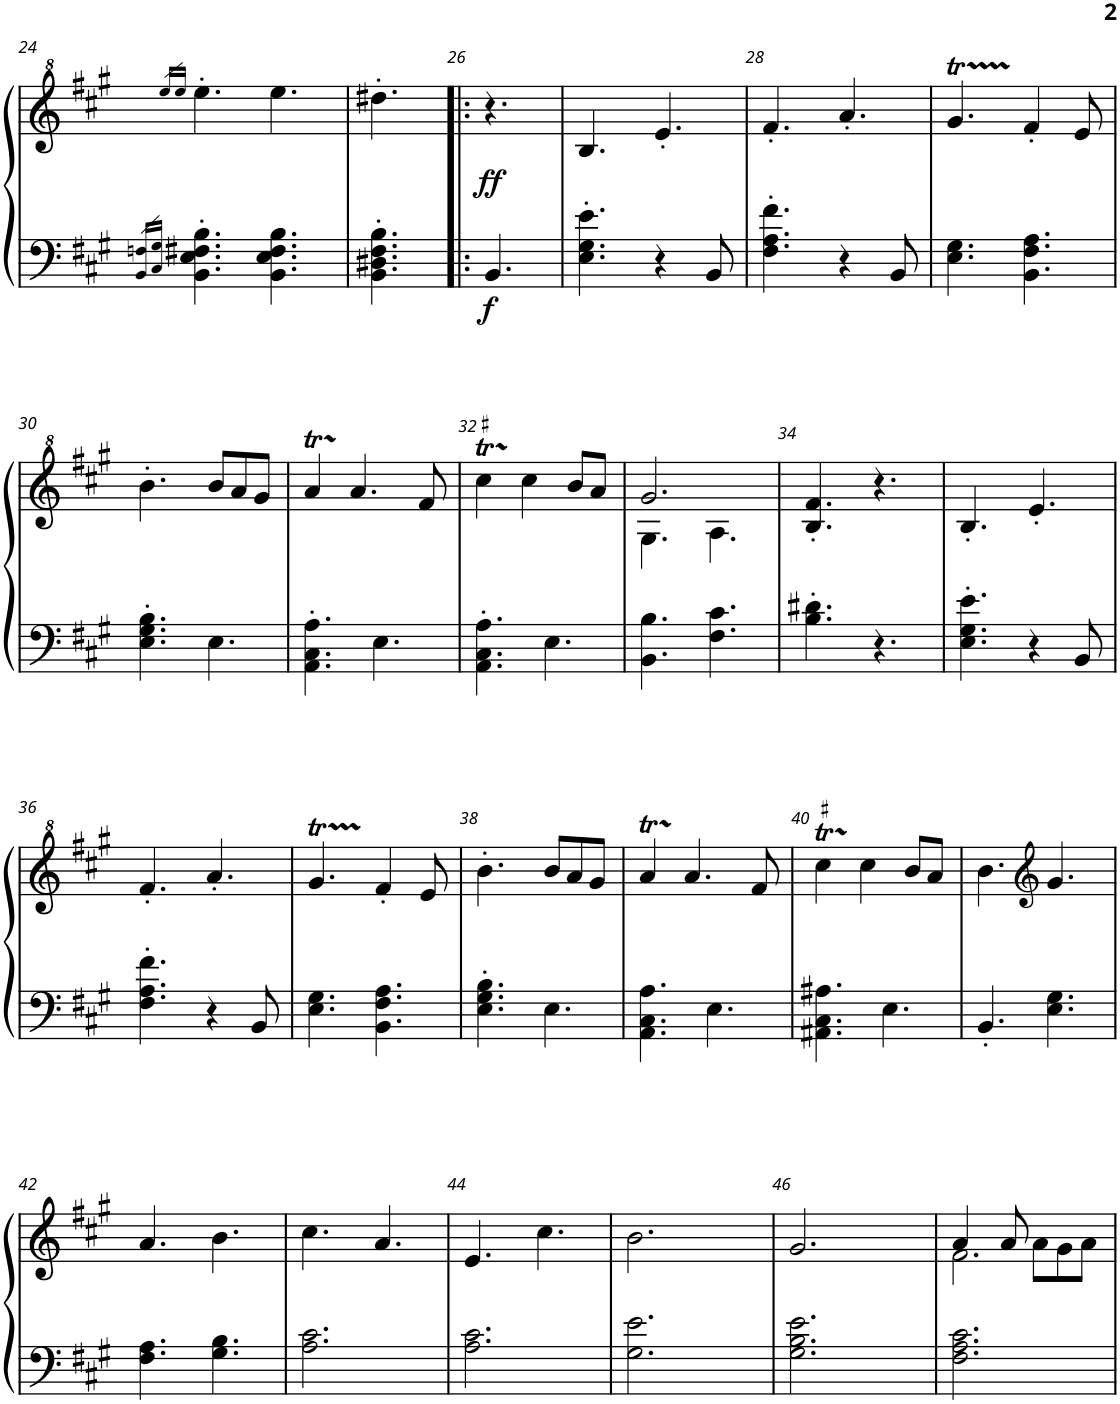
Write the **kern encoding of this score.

**kern	**kern	**dynam
*part1	*part1	*part1
*staff2	*staff1	*staff1/2
*I"Piano, Right	*	*
*I'Pno.	*	*
!!LO:PB:g=z
*clefF4	*clefG^2	*
*k[f#c#g#]	*k[f#c#g#]	*
*M6/8	*M6/8	*
=24	=24	=24
16qBB/ 16qFn/LL	16qeee/LL	.
16qC#/ 16qG#/JJ	16qeee/JJ	.
4.BB\' 4.E\' 4.F#X\' 4.B\'	4.eee'\	.
4.BB\ 4.E\ 4.F#\ 4.B\	4.eee\	.
=25	=25	=25
4.BB\' 4.D#X\' 4.F#\' 4.B\'	4.ddd#X'\	.
=26!|:	=26!|:	=26!|:
!	!	!LO:DY:b=2
!	!	!LO:DY:n=1:b
4.BB/	4.r	f ff
=27	=27	=27
4.E\' 4.G#\' 4.e\'	4.b/	.
4r	4.ee'/	.
8BB/	.	.
=28	=28	=28
4.F#\' 4.A\' 4.f#\'	4.ff#'/	.
4r	4.aa'/	.
8BB/	.	.
=29	=29	=29
4.E\ 4.G#\	4.gg#t/	.
4.BB\ 4.F#\ 4.A\	4ff#'/	.
.	8ee/	.
!!LO:LB:g=z
=30	=30	=30
4.E\' 4.G#\' 4.B\'	4.bb'\	.
4.E\	8bb/L	.
.	8aa/	.
.	8gg#/J	.
=31	=31	=31
4.AA\' 4.C#\' 4.A\'	4aaT/	.
.	4.aa/	.
4.E\	.	.
.	8ff#/	.
=32	=32	=32
!	!LO:TR:acc=#	!
4.AA\' 4.C#\' 4.A\'	4ccc#T\	.
.	4ccc#\	.
4.E\	.	.
.	8bb/L	.
.	8aa/J	.
=33	=33	=33
*	*^	*
4.BB\ 4.B\	2.gg#/	4.g#\	.
4.F#\ 4.c#\	.	4.a\	.
*	*v	*v	*
=34	=34	=34
4.B\' 4.d#X\'	4.b/' 4.ff#/'	.
4.r	4.r	.
=35	=35	=35
4.E\' 4.G#\' 4.e\'	4.b'/	.
4r	4.ee'/	.
8BB/	.	.
!!LO:LB:g=z
=36	=36	=36
4.F#\' 4.A\' 4.f#\'	4.ff#'/	.
4r	4.aa'/	.
8BB/	.	.
=37	=37	=37
4.E\ 4.G#\	4.gg#t/	.
4.BB\ 4.F#\ 4.A\	4ff#'/	.
.	8ee/	.
=38	=38	=38
4.E\' 4.G#\' 4.B\'	4.bb'\	.
4.E\	8bb/L	.
.	8aa/	.
.	8gg#/J	.
=39	=39	=39
4.AA\ 4.C#\ 4.A\	4aaT/	.
.	4.aa/	.
4.E\	.	.
.	8ff#/	.
=40	=40	=40
!	!LO:TR:acc=#	!
4.AA#X\ 4.C#\ 4.A#X\	4ccc#T\	.
.	4ccc#\	.
4.E\	.	.
.	8bb/L	.
.	8aa/J	.
=41	=41	=41
4.BB'/	4.bb\	.
*	*clefG2	*
4.E\ 4.G#\	4.g#/	.
!!LO:LB:g=z
=42	=42	=42
4.F#\ 4.A\	4.a/	.
4.G#\ 4.B\	4.b\	.
=43	=43	=43
2.A\ 2.c#\	4.cc#\	.
.	4.a/	.
=44	=44	=44
2.A\ 2.c#\	4.e/	.
.	4.cc#\	.
=45	=45	=45
2.G#\ 2.e\	2.b\	.
=46	=46	=46
2.G#\ 2.B\ 2.e\	2.g#/	.
=47	=47	=47
*	*^	*
2.F#\ 2.A\ 2.c#\	2.f#\	4a/	.
.	.	8a/	.
.	.	8a\L	.
.	.	8g#\	.
.	.	8a\J	.
*	*v	*v	*
=	=	=
*-	*-	*-
